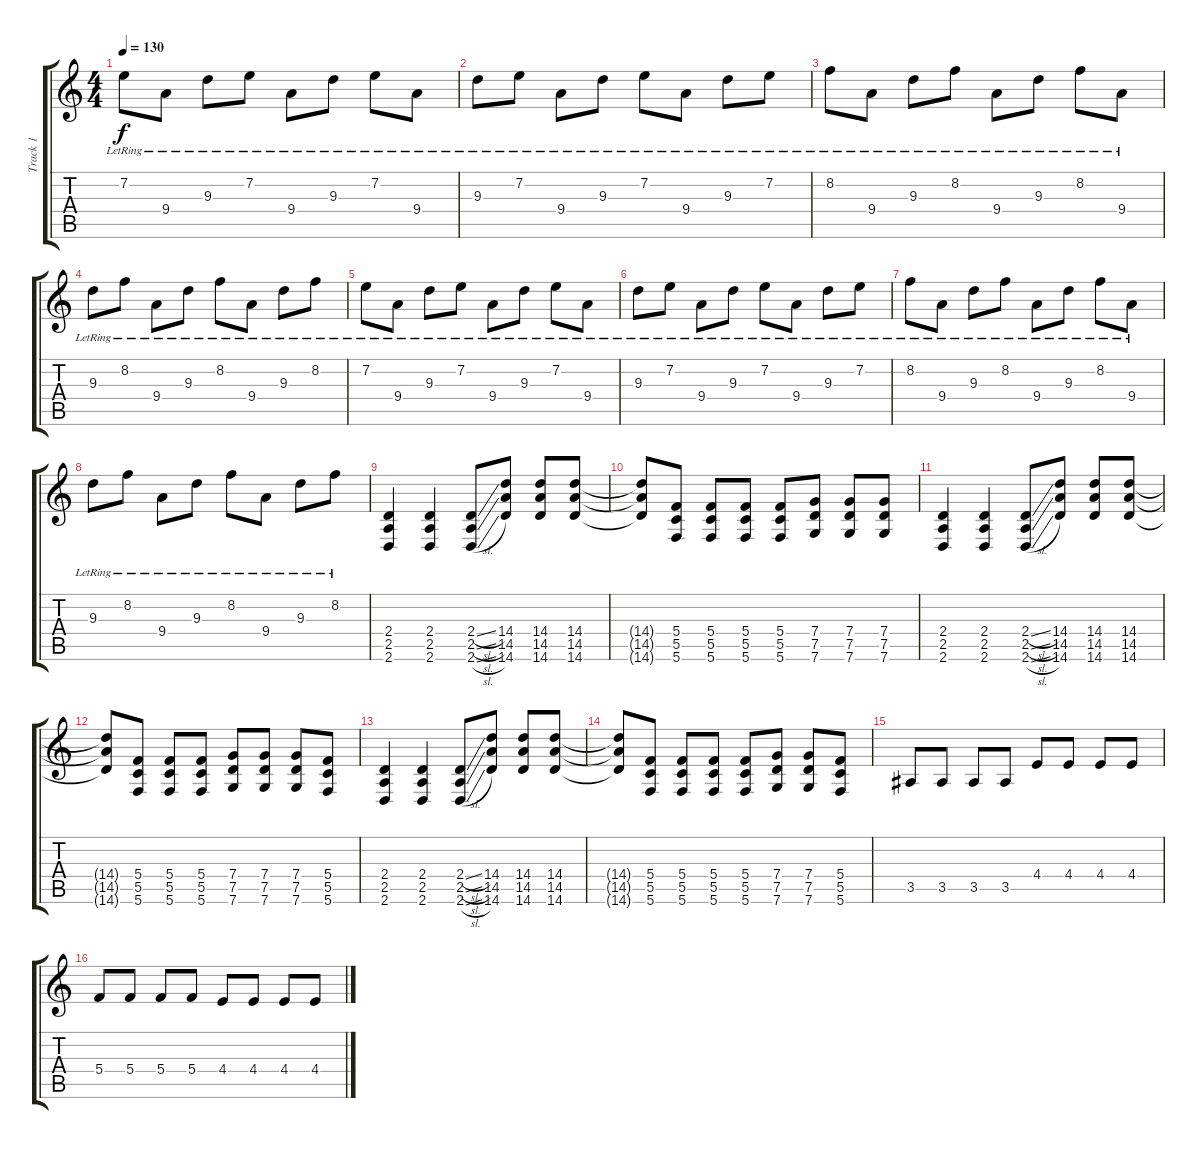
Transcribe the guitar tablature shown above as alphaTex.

\track ("Track 1" "Track 1") {instrument electricguitarclean}
\staff {score tabs}
\tuning (D4 A3 F3 C3 G2 C2) {hide}
\ts (4 4)
\tempo 130
\clef g2
\ks c
7.2{lr}.8{dy f} 9.4{lr}.8 9.3{lr}.8 7.2{lr}.8 9.4{lr}.8 9.3{lr}.8 7.2{lr}.8 9.4{lr}.8 |
9.3{lr}.8 7.2{lr}.8 9.4{lr}.8 9.3{lr}.8 7.2{lr}.8 9.4{lr}.8 9.3{lr}.8 7.2{lr}.8 |
8.2{lr}.8 9.4{lr}.8 9.3{lr}.8 8.2{lr}.8 9.4{lr}.8 9.3{lr}.8 8.2{lr}.8 9.4{lr}.8 |
9.3{lr}.8 8.2{lr}.8 9.4{lr}.8 9.3{lr}.8 8.2{lr}.8 9.4{lr}.8 9.3{lr}.8 8.2{lr}.8 |
7.2{lr}.8 9.4{lr}.8 9.3{lr}.8 7.2{lr}.8 9.4{lr}.8 9.3{lr}.8 7.2{lr}.8 9.4{lr}.8 |
9.3{lr}.8 7.2{lr}.8 9.4{lr}.8 9.3{lr}.8 7.2{lr}.8 9.4{lr}.8 9.3{lr}.8 7.2{lr}.8 |
8.2{lr}.8 9.4{lr}.8 9.3{lr}.8 8.2{lr}.8 9.4{lr}.8 9.3{lr}.8 8.2{lr}.8 9.4{lr}.8 |
9.3{lr}.8 8.2{lr}.8 9.4{lr}.8 9.3{lr}.8 8.2{lr}.8 9.4{lr}.8 9.3{lr}.8 8.2{lr}.8 |
(2.4 2.5 2.6).4{volume 16 instrument overdrivenguitar} (2.4 2.5 2.6).4 (2.4{sl} 2.5{sl} 2.6{sl}).8 (14.4 14.5 14.6).8 (14.4 14.5 14.6).8 (14.4 14.5 14.6).8 |
(14.4{t} 14.5{t} 14.6{t}).8 (5.4 5.5 5.6).8 (5.4 5.5 5.6).8 (5.4 5.5 5.6).8 (5.4 5.5 5.6).8 (7.4 7.5 7.6).8 (7.4 7.5 7.6).8 (7.4 7.5 7.6).8 |
(2.4 2.5 2.6).4 (2.4 2.5 2.6).4 (2.4{sl} 2.5{sl} 2.6{sl}).8 (14.4 14.5 14.6).8 (14.4 14.5 14.6).8 (14.4 14.5 14.6).8 |
(14.4{t} 14.5{t} 14.6{t}).8 (5.4 5.5 5.6).8 (5.4 5.5 5.6).8 (5.4 5.5 5.6).8 (7.4 7.5 7.6).8 (7.4 7.5 7.6).8 (7.4 7.5 7.6).8 (5.4 5.5 5.6).8 |
(2.4 2.5 2.6).4 (2.4 2.5 2.6).4 (2.4{sl} 2.5{sl} 2.6{sl}).8 (14.4 14.5 14.6).8 (14.4 14.5 14.6).8 (14.4 14.5 14.6).8 |
(14.4{t} 14.5{t} 14.6{t}).8 (5.4 5.5 5.6).8 (5.4 5.5 5.6).8 (5.4 5.5 5.6).8 (5.4 5.5 5.6).8 (7.4 7.5 7.6).8 (7.4 7.5 7.6).8 (5.4 5.5 5.6).8 |
3.5.8 3.5.8 3.5.8 3.5.8 4.4.8 4.4.8 4.4.8 4.4.8 |
5.4.8 5.4.8 5.4.8 5.4.8 4.4.8 4.4.8 4.4.8 4.4.8
